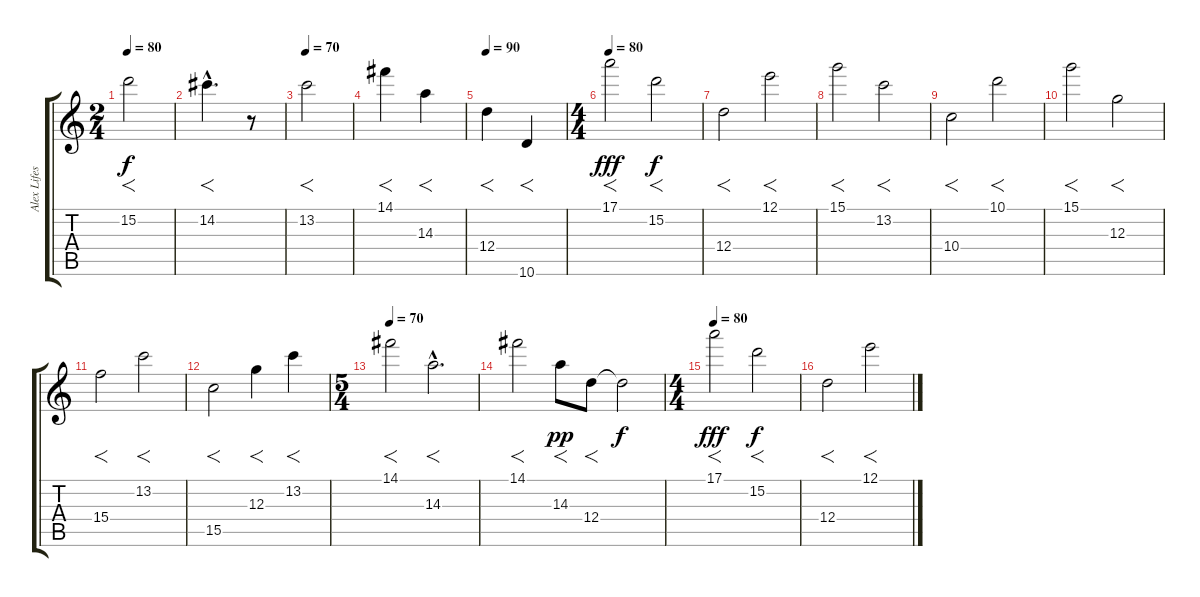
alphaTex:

\track ("Alex Lifeson (electric guitar)" "Alex Lifes") {instrument electricguitarjazz}
\staff {score tabs}
\tuning (E4 B3 G3 D3 A2 E2) {hide}
\ts (2 4)
\tempo 80
\clef g2
\ks c
15.2.2{f dy f} |
14.2{hac}.4{f d} r.8 |
\tempo 70
13.2.2{f} |
14.1.4{f} 14.3.4{f} |
\tempo 90
12.4.4{f} 10.6.4{f} |
\ts (4 4)
\tempo 80
17.1.2{f dy fff} 15.2.2{f dy f} |
12.4.2{f} 12.1.2{f} |
15.1.2{f} 13.2.2{f} |
10.4.2{f} 10.1.2{f} |
15.1.2{f} 12.3.2{f} |
15.4.2{f} 13.2.2{f} |
15.5.2{f} 12.3.4{f} 13.2.4{f} |
\ts (5 4)
\tempo 70
14.1.2{f} 14.3{hac}.2{f d} |
14.1.2{f} 14.3.8{f dy pp} 12.4.8{f} 12.4{t}.2{dy f} |
\ts (4 4)
\tempo 80
17.1.2{f dy fff} 15.2.2{f dy f} |
12.4.2{f} 12.1.2{f}
